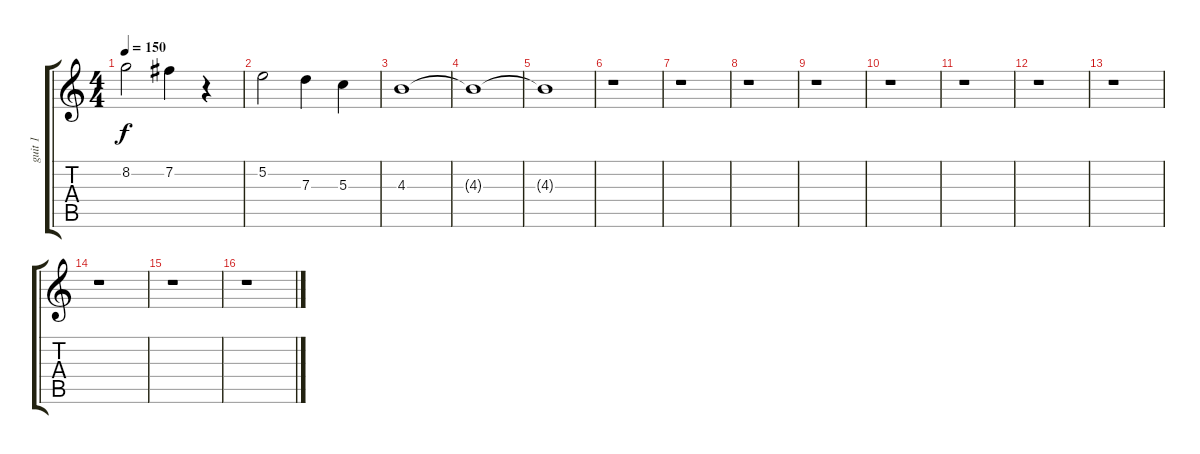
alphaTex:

\track ("guit 1" "guit 1") {instrument distortionguitar}
\staff {score tabs}
\tuning (E4 B3 G3 D3 A2 E2) {hide}
\ts (4 4)
\tempo 150
\clef g2
\ks c
8.2.2{dy f} 7.2.4 r.4 |
5.2.2 7.3.4 5.3.4 |
4.3.1 |
4.3{t}.1 |
4.3{t}.1 |
r.1 |
r.1 |
r.1 |
r.1 |
r.1 |
r.1 |
r.1 |
r.1 |
r.1 |
r.1 |
r.1
